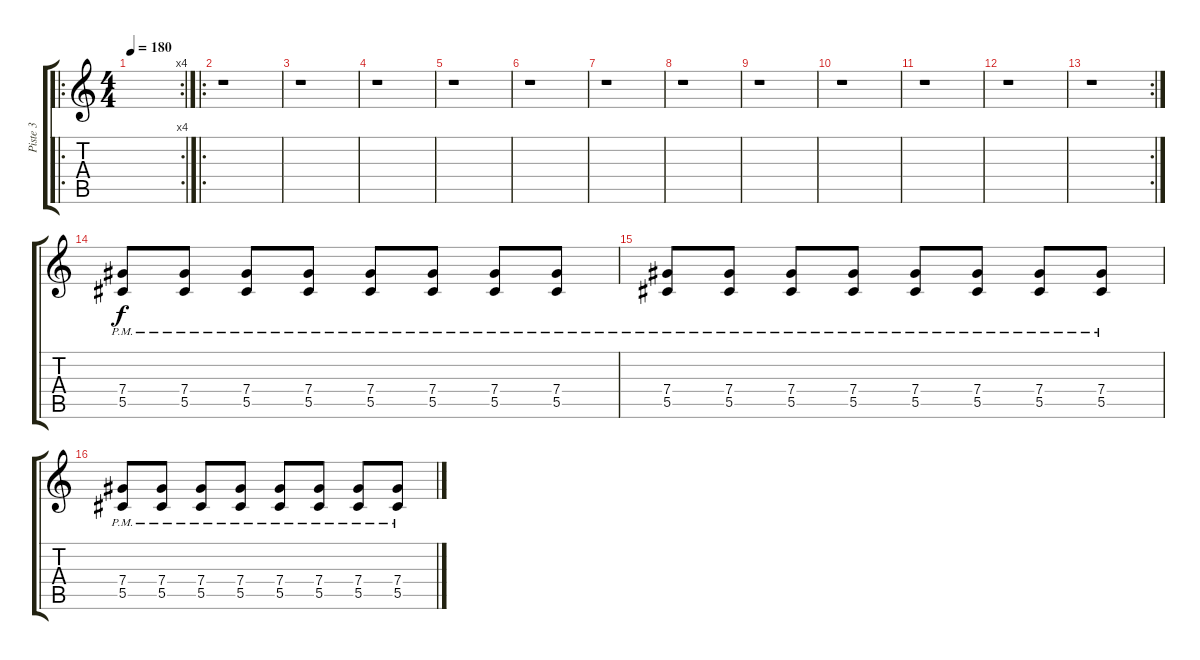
\track ("Piste 3" "Piste 3") {instrument distortionguitar}
\staff {score tabs}
\tuning (Eb4 Bb3 Gb3 Db3 Ab2 Eb2) {hide}
\ro
\rc 4
\ts (4 4)
\tempo 180
\clef g2
\ks c
|
\ro
r.1 |
r.1 |
r.1 |
r.1 |
r.1 |
r.1 |
r.1 |
r.1 |
r.1 |
r.1 |
r.1 |
\rc 2
r.1 |
(7.4{pm} 5.5{pm}).8 (7.4{pm} 5.5{pm}).8 (7.4{pm} 5.5{pm}).8 (7.4{pm} 5.5{pm}).8 (7.4{pm} 5.5{pm}).8 (7.4{pm} 5.5{pm}).8 (7.4{pm} 5.5{pm}).8 (7.4{pm} 5.5{pm}).8 |
(7.4{pm} 5.5{pm}).8 (7.4{pm} 5.5{pm}).8 (7.4{pm} 5.5{pm}).8 (7.4{pm} 5.5{pm}).8 (7.4{pm} 5.5{pm}).8 (7.4{pm} 5.5{pm}).8 (7.4{pm} 5.5{pm}).8 (7.4{pm} 5.5{pm}).8 |
(7.4{pm} 5.5{pm}).8 (7.4{pm} 5.5{pm}).8 (7.4{pm} 5.5{pm}).8 (7.4{pm} 5.5{pm}).8 (7.4{pm} 5.5{pm}).8 (7.4{pm} 5.5{pm}).8 (7.4{pm} 5.5{pm}).8 (7.4{pm} 5.5{pm}).8
